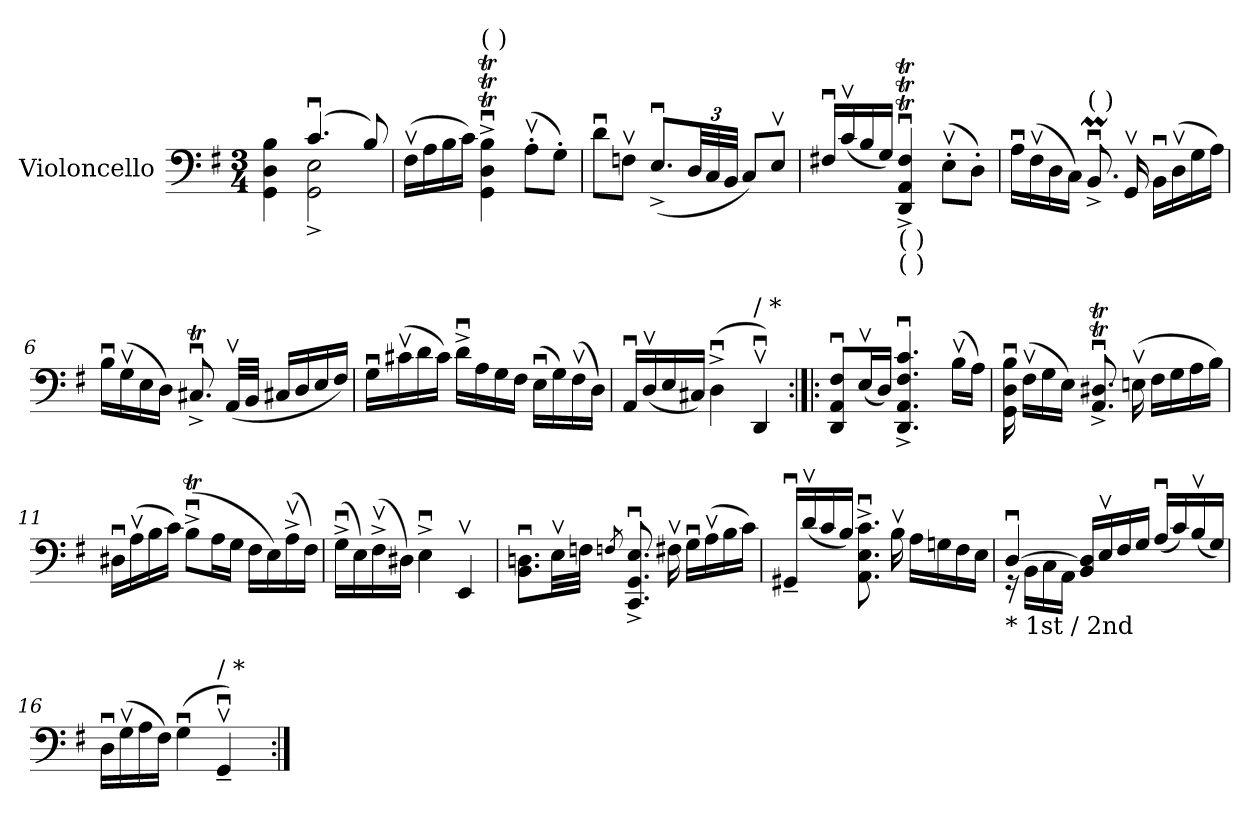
**kern
*part1
*staff1
*I"Violoncello
*I'Vc
*clefF4
*k[f#]
*M3/4
*MM30
=1
*^
4GG\ 4D\ 4B\	4ryy
(4.cu/	2GG\^ 2E\^
8B/)	.
*v	*v
=2
(16F#v\LL
16A\
16B\
16c\JJ)
!LO:TX:a:t=(    )
4GG\Tu^ 4D\Tu^ 4B\Tu^
(8Av'\L
8G'\J)
=3
8du\L
8Fnv\J
(8.Eu^/L
*Xbrackettup
48D/LL
48C/
48BB/JJJ
8C/L)
8Ev/J
=4
16F#Xu/LL
(16cv/
16B/
16G/JJ)
!LO:TX:b:t=(    )
!LO:TX:b:t=(    )
4DD/Tu^ 4AA/Tu^ 4F#/Tu^
(8Ev'\L
8D'\J)
!!LO:LB:g=z
=5
16Au\LL
(16F#v\
16D\
16C\JJ)
!LO:TX:a:t=(    )
8.BBmu^/
16GGv/
16BBu\LL
(16Dv\
16G\
16A\JJ)
=6
16Bu\LL
(16Gv\
16E\
16D\JJ)
8.C#Xtu^/
(32AAv/LLL
32BB/JJJ
16C#X/LL
16D/
16E/
16F#/JJ)
=7
16Gu\LL
(16c#Xv\
16d\
16c#\JJ)
16du^\LL
16A\
16G\
16F#\JJ
(16Eu\LL
16G\)
(16F#v\
16D\JJ)
!!LO:LB:g=z
=8
16AAu/LL
(16Dv/
16E/
16C#X/JJ)
(4Du^\
!LO:TX:a:t=/    *
4DDuv/)
=9:|!|:
8DD/u 8AA/u 8F#/uL
(16Ev/L
16D/JJ)
4.DD/u^ 4.AA/u^ 4.F#/u^ 4.c/u^
(16Bv\LL
16A\JJ)
=10
16GG\u 16D\u 16B\u
(16F#v\LL
16G\
16E\JJ)
8.AA/Tu^ 8.D#X/Tu^
(16Ev\
16F#\LL
16G\
16A\
16B\JJ)
=11
16D#Xu\LL
(16Av\
16B\
16c\JJ)
(8Btu^\L
16A\L
16G\JJ
16F#\LL
16E\)
(16Av^\
16F#\JJ)
!!LO:LB:g=z
=12
(16Gu^\LL
16E\)
(16F#v^\
16D#X\JJ)
4Eu^\
4EEv/
=13
8.BB\u 8.Dn\uL
32Ev\LL
32Fn\JJJ
8qFn/
8.CC/u^ 8.GG/u^ 8.E/u^
16F#Xv\
16Gu\LL
(16Av\
16B\
16c\JJ)
=14
16GG#Xu~/LL
(16dv/
16c/
16B/JJ)
8.AA\u^ 8.E\u^ 8.c\u^
16Bv\
16A\LL
16Gn\
16F#\
16E\JJ
!!LO:LB:g=z
=15
*^
!LO:TX:b:t=* 1st / 2nd	!
[4Du/	16r
.	16BB\LL
.	16C\
.	16AA\JJ
16BB/ 16D/]LL	2ryy
16Ev/	.
16F#/	.
16G/JJ	.
(16Au/LL	.
16c/)	.
(>16Bv/	.
16G/JJ)	.
*v	*v
=16
16Du\LL
(16Gv\
16A\
16F#\JJ)
(4Gu\
!LO:TX:a:t=/     *
4GGvu~/)
=:|!
*-
